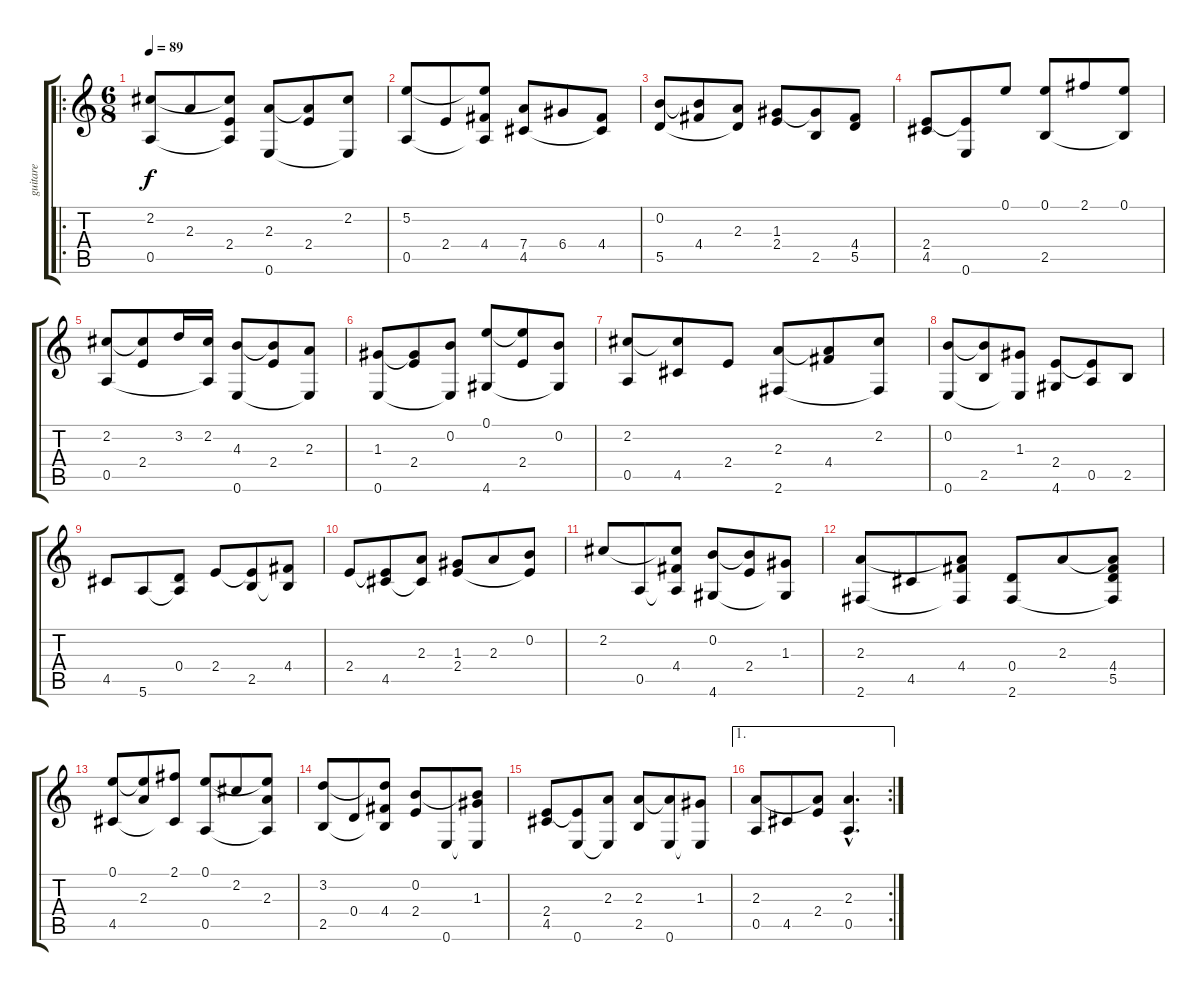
\track ("guitare" "guitare") {instrument acousticguitarnylon}
\staff {score tabs}
\tuning (E4 B3 G3 D3 A2 E2) {hide}
\ro
\ts (6 8)
\tempo 89
\clef g2
\ks c
(2.2 0.5).8{dy f instrument acousticguitarnylon} 2.3.8 (2.2{t} 2.4 0.5{t}).8 (2.3 0.6).8 (2.3{t} 2.4).8 (2.2 0.6{t}).8 |
(5.2 0.5).8 2.4.8 (5.2{t} 4.4 0.5{t}).8 (7.4 4.5).8 6.4.8 (4.4 4.5{t}).8 |
(0.2 5.5).8 (0.2{t} 4.4).8 (2.3 5.5{t}).8 (1.3 2.4).8 (1.3{t} 2.5).8 (4.4 5.5).8 |
(2.4 4.5).8 (2.4{t} 0.6).8 0.1.8 (0.1 2.5).8 2.1.8 (0.1 2.5{t}).8 |
(2.2 0.5).8 (2.2{t} 2.4).8 3.2.16 (2.2 0.5{t}).16 (4.3 0.6).8 (4.3{t} 2.4).8 (2.3 0.6{t}).8 |
(1.3 0.6).8 (1.3{t} 2.4).8 (0.2 0.6{t}).8 (0.1 4.6).8 (0.1{t} 2.4).8 (0.2 4.6{t}).8 |
(2.2 0.5).8 (2.2{t} 4.5).8 2.4.8 (2.3 2.6).8 (2.3{t} 4.4).8 (2.2 2.6{t}).8 |
(0.2 0.6).8 (0.2{t} 2.5).8 (1.3 0.6{t}).8 (2.4 4.6).8 (2.4{t} 0.5).8 2.5.8 |
4.5.8 5.6.8 (0.4 5.6{t}).8 2.4.8 (2.4{t} 2.5).8 (4.4 2.5{t}).8 |
2.4.8 (2.4{t} 4.5).8 (2.3 4.5{t}).8 (1.3 2.4).8 2.3.8 (0.2 2.4{t}).8 |
2.2.8 0.5.8 (2.2{t} 4.4 0.5{t}).8 (0.2 4.6).8 (0.2{t} 2.4).8 (1.3 4.6{t}).8 |
(2.3 2.6).8 4.5.8 (2.3{t} 4.4 2.6{t}).8 (0.4 2.6).8 2.3.8 (2.3{t} 4.4 5.5 2.6{t}).8 |
(0.1 4.5).8 (0.1{t} 2.3).8 (2.1 4.5{t}).8 (0.1 0.5).8 2.2.8 (0.1{t} 2.3 0.5{t}).8 |
(3.2 2.5).8 0.4.8 (3.2{t} 4.4 2.5{t}).8 (0.2 2.4).8 0.6.8 (0.2{t} 1.3 0.6{t}).8 |
(2.4 4.5).8 (2.4{t} 0.6).8 (2.3 0.6{t}).8 (2.3 2.5).8 (2.3{t} 0.6).8 (1.3 0.6{t}).8 |
\ae 1
\rc 2
(2.3 0.5).8 4.5.8 (2.3{t} 2.4).8 (2.3{hac} 0.5{hac}).4{d}
